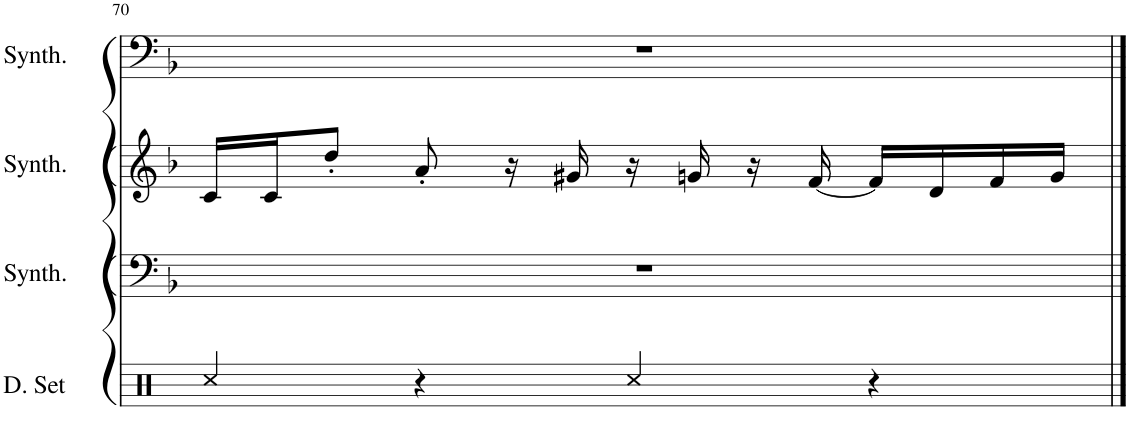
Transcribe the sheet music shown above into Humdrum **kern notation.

**kern	**kern	**kern	**kern
*part4	*part3	*part2	*part1
*staff4	*staff3	*staff2	*staff1
*I"Drumset	*I"Saw Synthesizer	*I"Square Synthesizer	*I"Square Synthesizer
*I'D. Set	*I'Synth.	*I'Synth.	*I'Synth.
!!LO:PB:g=z
*clefX	*clefF4	*clefG2	*clefF4
*k[]	*k[b-]	*k[b-]	*k[b-]
*M4/4	*M4/4	*M4/4	*M4/4
=70	=70	=70	=70
4Rcc/	1r	16c/LL	1r
.	.	16c/J	.
.	.	8dd'/J	.
4r	.	8a'/	.
.	.	16r	.
.	.	16g#X/	.
4Rcc/	.	16r	.
.	.	16gn/	.
.	.	16r	.
.	.	[16f/	.
4r	.	16f/LL]	.
.	.	16d/	.
.	.	16f/	.
.	.	16g/JJ	.
==	==	==	==
*-	*-	*-	*-
